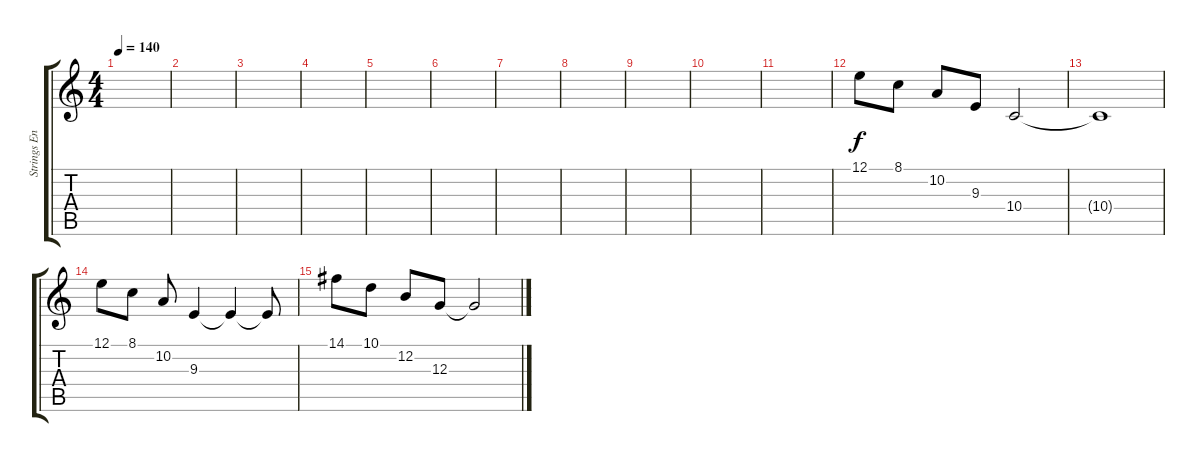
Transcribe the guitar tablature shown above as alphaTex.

\track ("Strings Ensemble" "Strings En") {instrument tremolostrings}
\staff {score tabs}
\tuning (E4 B3 G3 D3 A2 E2) {hide}
\ts (4 4)
\tempo 140
\clef g2
\ks c
|
|
|
|
|
|
|
|
|
|
|
12.1.8{volume 15 instrument acousticgrandpiano} 8.1.8 10.2.8 9.3.8 10.4.2 |
10.4{t}.1 |
12.1.8 8.1.8 10.2.8 9.3.4 9.3{t}.4 9.3{t}.8 |
14.1.8 10.1.8 12.2.8 12.3.8 12.3{t}.2
